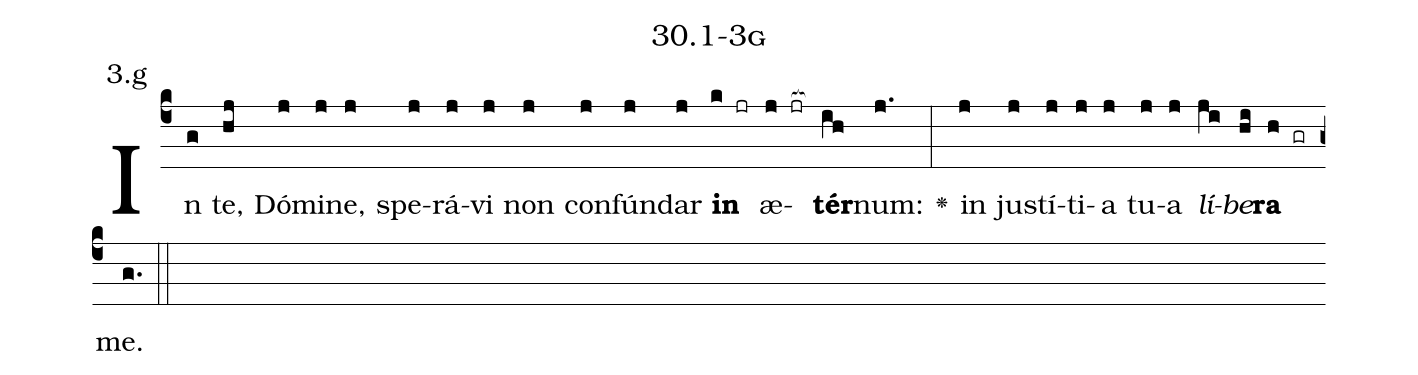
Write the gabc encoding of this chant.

name: 30.1-3g;
annotation: 3.g;
%%
(c4)In(g) te,(hj) Dó(j)mi(j)ne,(j) spe(j)rá(j)vi(j) non(j) con(j)fún(j)dar(j) <b>in</b>(k jr) æ(j jr[ocb:1{])<b>tér</b>(ih[ocb:0}])num:(j.) <v>\greheightstar</v>(:) in(j) jus(j)tí(j)ti(j)a(j) tu(j)a(j) <i>lí</i>(ji)<i>be</i>(hi)<b>ra</b>(h gr) me.(g.) (::)


%E(j) u(j) o(ji) u(hi) a(h) e.(g.) (::)
